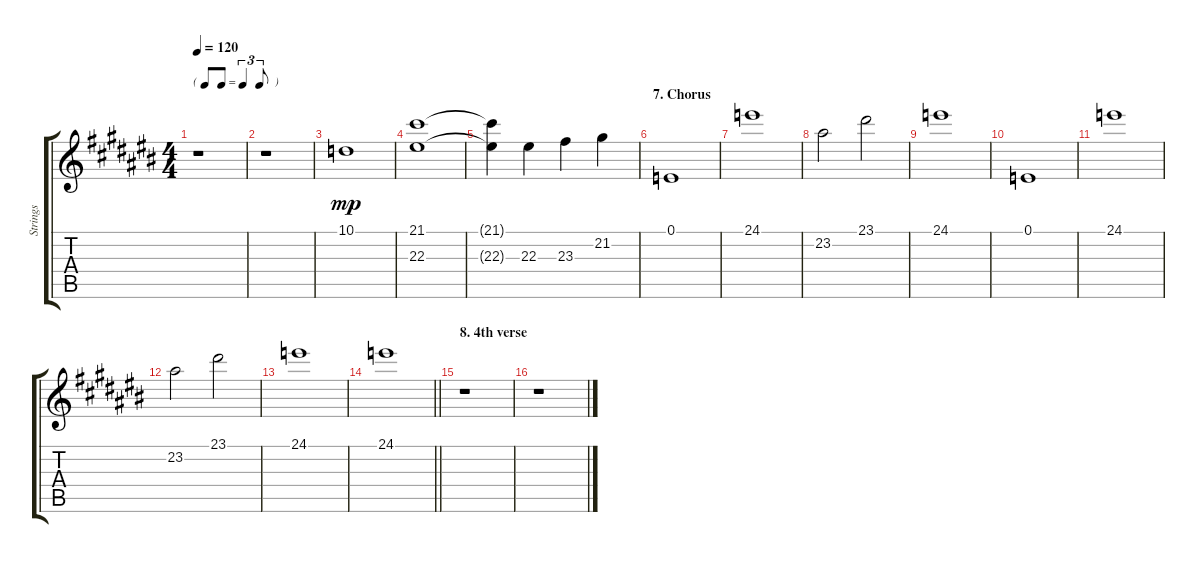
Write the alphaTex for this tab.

\track ("Strings" "Strings") {mute instrument stringensemble2}
\staff {score tabs}
\tuning (E4 B3 G3 D3 A2 E2) {hide}
\ts (4 4)
\tf triplet8th
\tempo 120
\clef g2
\ks c#
r.1{dy mp} |
r.1 |
10.1.1 |
(21.1 22.3).1 |
(21.1{t} 22.3{t}).4 22.3.4 23.3.4 21.2.4 |
\section ("" "7. Chorus")
0.1.1 |
24.1.1 |
23.2.2 23.1.2 |
24.1.1 |
0.1.1 |
24.1.1 |
23.2.2 23.1.2 |
24.1.1 |
\barLineRight lightlight
24.1.1 |
\section ("" "8. 4th verse")
r.1 |
r.1
